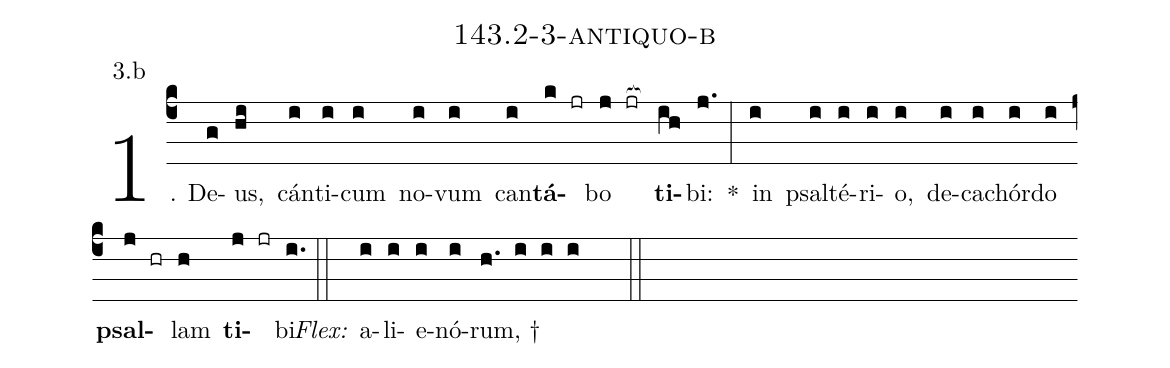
name: 143.2-3-antiquo-b;
annotation: 3.b;
%%
(c4)1. De(g)us,(hi) cán(i)ti(i)cum(i) no(i)vum(i) can(i)<b>tá</b>(k jr)bo(j jr[ocb:1{]) <b>ti</b>(ih[ocb:0}])bi:(j.) *(:) in(i) psal(i)té(i)ri(i)o,(i) de(i)ca(i)chór(i)do(i) <b>psal</b>(j hr)lam(h) <b>ti</b>(j jr)bi.(i.) (::)
<i>Flex:</i>()  a(i)li(i)e(i)nó(i)rum, †(h. i i i  ::)
